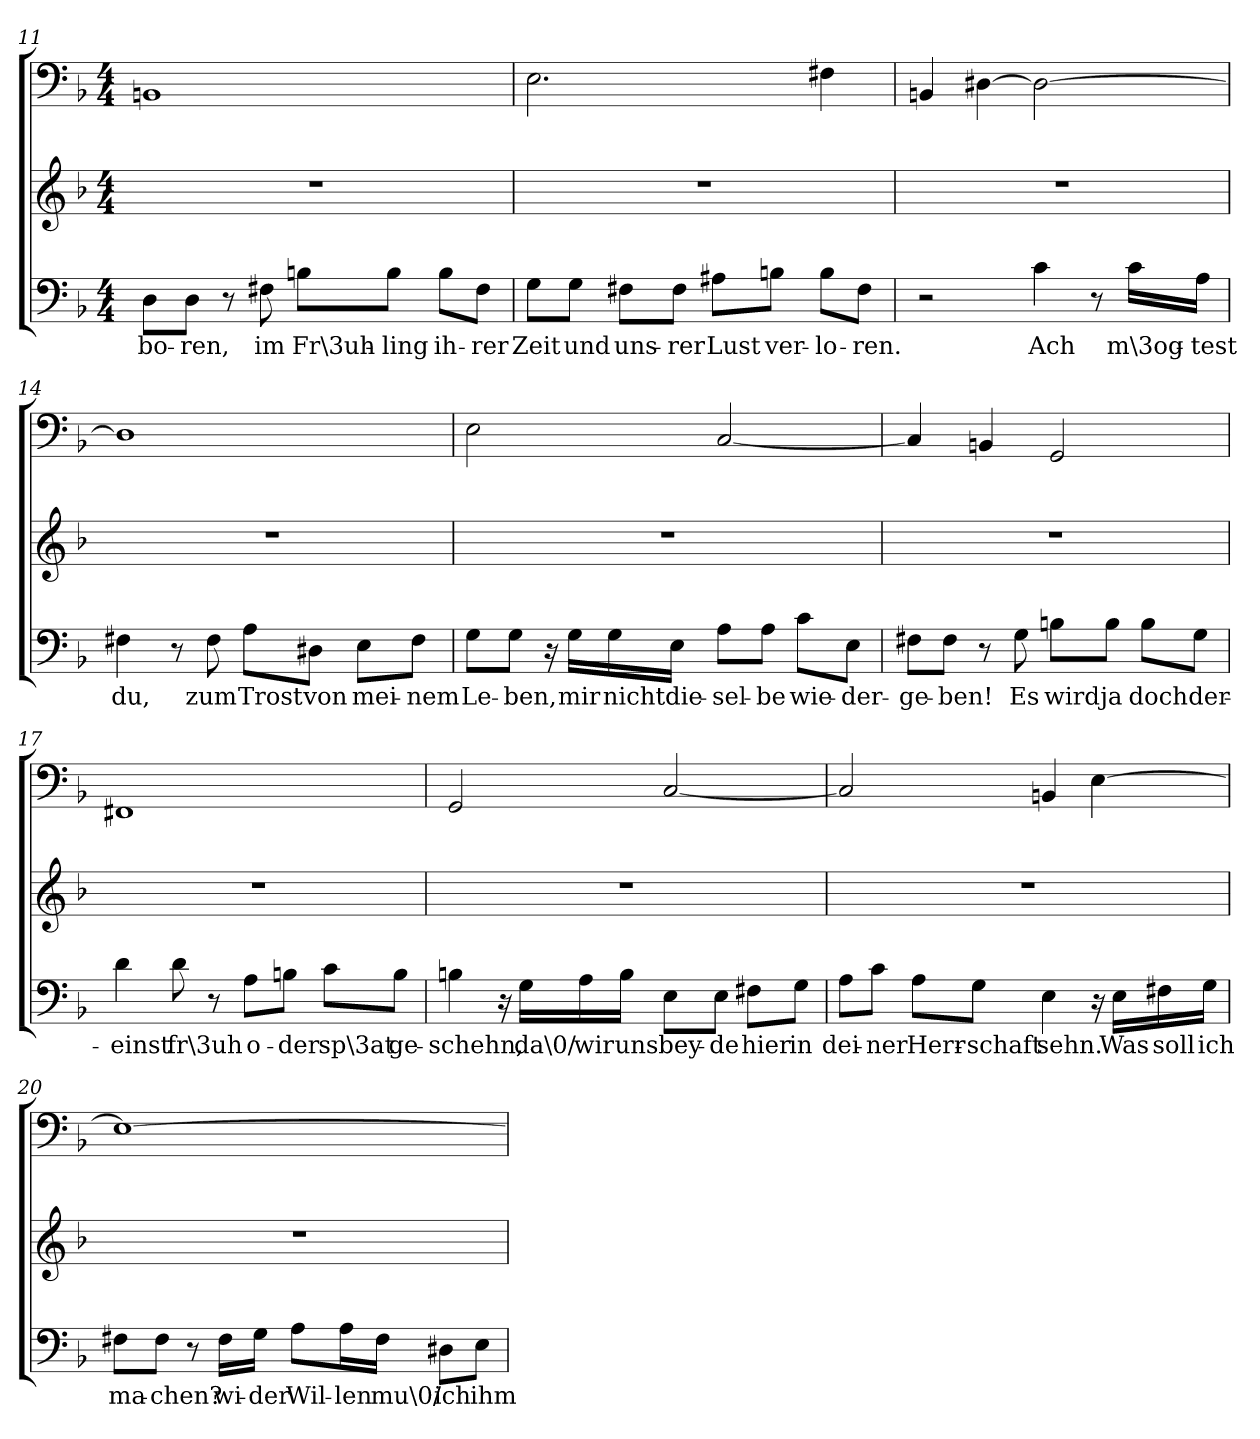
**kern	**text	**kern	**kern
*part3	*part3	*part2	*part1
*staff3	*staff3	*staff2	*staff1
*clefF4	*	*clefG2	*clefF4
*k[b-]	*	*k[b-]	*k[b-]
*F:	*	*F:	*F:
*M4/4	*	*M4/4	*M4/4
=11	=11	=11	=11
8D\L	-bo-	1r	1BBn/
8D\J	-ren,	.	.
8r	.	.	.
8F#X\	im	.	.
8Bn\L	Fr\3uh-	.	.
8B\J	-ling	.	.
8B\L	ih-	.	.
8F#\J	-rer	.	.
=12	=12	=12	=12
8G\L	Zeit	1r	2.E\
8G\J	und	.	.
8F#X\L	uns-	.	.
8F#\J	-rer	.	.
8A#X\L	Lust	.	.
8Bn\J	ver-	.	.
8B\L	-lo-	.	4F#X\
8F#\J	-ren.	.	.
=13	=13	=13	=13
2r	.	1r	4BBn/
.	.	.	[4D#X\
4c\	Ach	.	2D#\_
8r	.	.	.
16c\LL	m\3og-	.	.
16A\JJ	-test	.	.
=14	=14	=14	=14
4F#X\	du,	1r	1D#\]
8r	.	.	.
8F#\	zum	.	.
8A\L	Trost	.	.
8D#X\J	von	.	.
8E\L	mei-	.	.
8F#\J	-nem	.	.
=15	=15	=15	=15
8G\L	Le-	1r	2E\
8G\J	-ben,	.	.
16r	.	.	.
16G\LL	mir	.	.
16G\	nicht	.	.
16E\JJ	die-	.	.
8A\L	-sel-	.	[2C/
8A\J	-be	.	.
8c\L	wie-	.	.
8E\J	-der-	.	.
=16	=16	=16	=16
8F#X\L	-ge-	1r	4C/]
8F#\J	-ben!	.	.
8r	.	.	4BBn/
8G\	Es	.	.
8Bn\L	wird	.	2GG/
8B\J	ja	.	.
8B\L	doch	.	.
8G\J	der-	.	.
=17	=17	=17	=17
4d\	-einst	1r	1FF#X/
8d\	fr\3uh	.	.
8r	.	.	.
8A\L	o-	.	.
8Bn\J	-der	.	.
8c\L	sp\3at	.	.
8B\J	ge-	.	.
=18	=18	=18	=18
4Bn\	-schehn,	1r	2GG/
16r	.	.	.
16G\LL	da\0/	.	.
16A\	wir	.	.
16B\JJ	uns	.	.
8E\L	bey-	.	[2C/
8E\J	-de	.	.
8F#X\L	hier	.	.
8G\J	in	.	.
=19	=19	=19	=19
8A\L	dei-	1r	2C/]
8c\J	-ner	.	.
8A\L	Herr-	.	.
8G\J	-schaft	.	.
4E\	sehn.	.	4BBn/
16r	.	.	[4E\
16E\LL	Was	.	.
16F#X\	soll	.	.
16G\JJ	ich	.	.
=20	=20	=20	=20
8F#X\L	ma-	1r	1E\_
8F#\J	-chen?	.	.
8r	.	.	.
16F#\LL	wi-	.	.
16G\JJ	-der	.	.
8A\L	Wil-	.	.
16A\L	-len	.	.
16F#\JJ	mu\0/	.	.
8D#X\L	ich	.	.
8E\J	ihm	.	.
=	=	=	=
*-	*-	*-	*-
